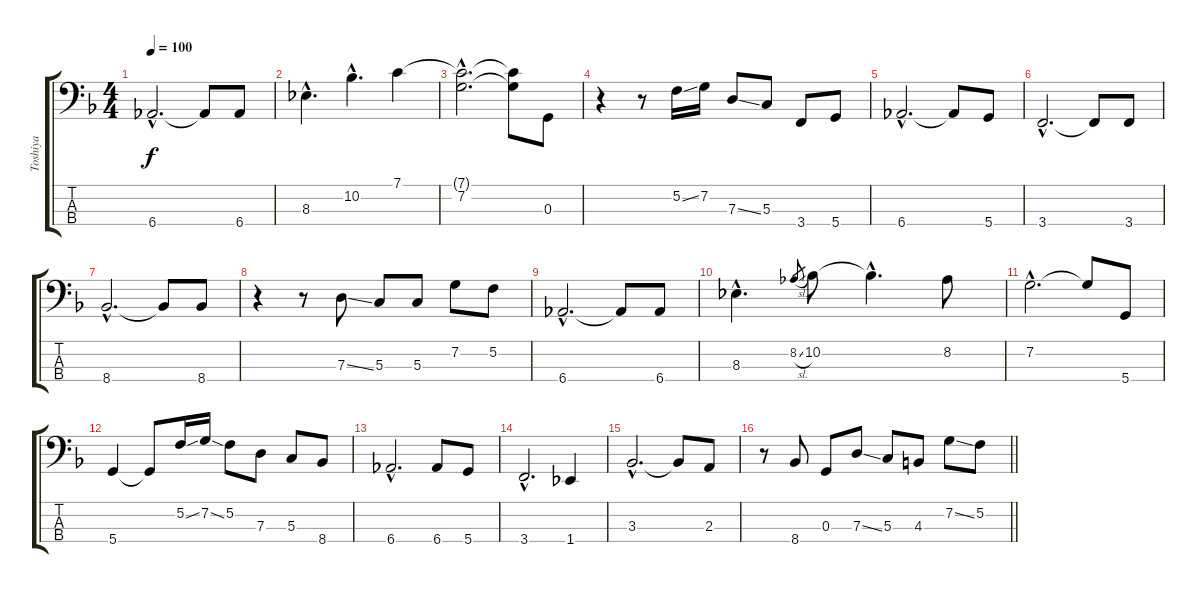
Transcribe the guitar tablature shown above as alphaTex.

\track ("Toshiya" "Toshiya") {instrument electricbasspick}
\staff {score tabs}
\tuning (F2 C2 G1 D1) {hide}
\ts (4 4)
\tempo 100
\clef f4
\ks f
6.4{hac}.2{d dy f} 6.4{t}.8 6.4.8 |
8.3{hac}.4{d} 10.2{hac}.4{d} 7.1.4 |
(7.1{hac t} 7.2{hac}).2{d} (7.1{t} 7.2{t}).8 0.3.8 |
r.4 r.8 5.2{ss}.16 7.2.16 7.3{ss}.8 5.3.8 3.4.8 5.4.8 |
6.4{hac}.2{d} 6.4{t}.8 5.4.8 |
3.4{hac}.2{d} 3.4{t}.8 3.4.8 |
8.4{hac}.2{d} 8.4{t}.8 8.4.8 |
r.4 r.8 7.3{ss}.8 5.3.8 5.3.8 7.2.8 5.2.8 |
6.4{hac}.2{d} 6.4{t}.8 6.4.8 |
8.3{hac}.4{d} 8.2{sl}.8{gr} 10.2.8 10.2{hac t}.4{d} 8.2.8 |
7.2{hac}.2{d} 7.2{t}.8 5.4.8 |
5.4.4 5.4{t}.8 5.2{ss}.16 7.2{ss}.16 5.2.8 7.3.8 5.3.8 8.4.8 |
6.4{hac}.2{d} 6.4.8 5.4.8 |
3.4{hac}.2{d} 1.4.4 |
3.3{hac}.2{d} 3.3{t}.8 2.3.8 |
\barLineRight lightlight
r.8 8.4.8 0.3.8 7.3{ss}.8 5.3.8 4.3.8 7.2{ss}.8 5.2.8
